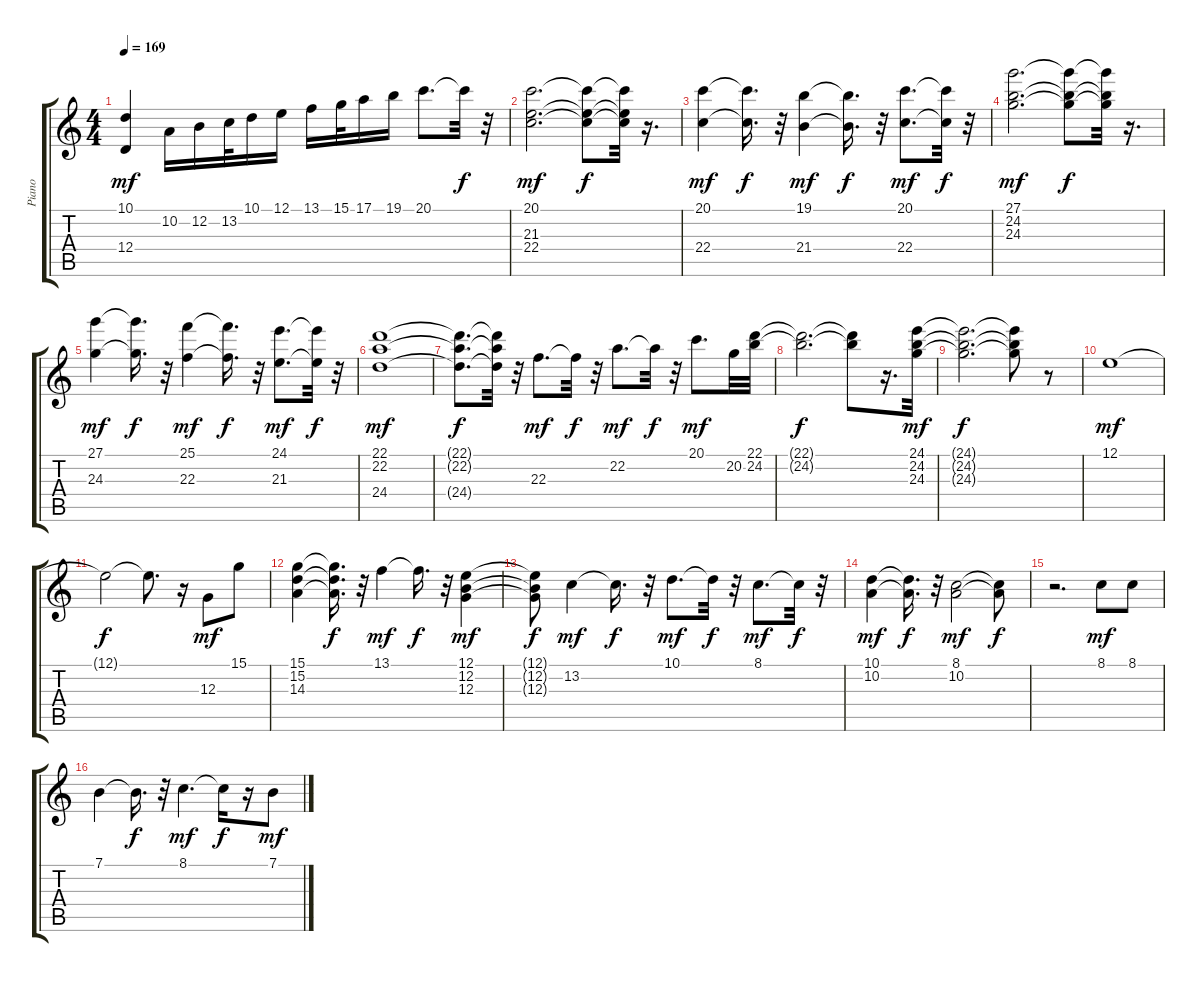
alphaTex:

\track ("Piano" "Piano") {instrument acousticgrandpiano}
\staff {score tabs}
\tuning (E4 B3 G3 D3 A2 E2) {hide}
\ts (4 4)
\tempo 169
\clef g2
\ks c
(10.1 12.4).4{dy mf} 10.2.16 12.2.16 13.2.32 10.1.16 12.1.16 13.1.16 15.1.32 17.1.16 19.1.16 20.1.8{d} 20.1{t}.32{dy f} r.32 |
(20.1 21.3 22.4).2{d dy mf} (20.1{t} 21.3{t} 22.4{t}).8{dy f} (20.1{t} 21.3{t} 22.4{t}).32 r.16{d} |
(20.1 22.4).4{dy mf} (20.1{t} 22.4{t}).16{d dy f} r.32 (19.1 21.4).4{dy mf} (19.1{t} 21.4{t}).16{d dy f} r.32 (20.1 22.4).8{d dy mf} (20.1{t} 22.4{t}).32{dy f} r.32 |
(27.1 24.2 24.3).2{d dy mf} (27.1{t} 24.2{t} 24.3{t}).8{dy f} (27.1{t} 24.2{t} 24.3{t}).32 r.16{d} |
(27.1 24.3).4{dy mf} (27.1{t} 24.3{t}).16{d dy f} r.32 (25.1 22.3).4{dy mf} (25.1{t} 22.3{t}).16{d dy f} r.32 (24.1 21.3).8{d dy mf} (24.1{t} 21.3{t}).32{dy f} r.32 |
(22.1 22.2 24.4).1{dy mf} |
(22.1{t} 22.2{t} 24.4{t}).8{d dy f} (22.1{t} 22.2{t} 24.4{t}).32 r.32 22.3.8{d dy mf} 22.3{t}.32{dy f} r.32 22.2.8{d dy mf} 22.2{t}.32{dy f} r.32 20.1.8{d dy mf} 20.2.32 (22.1 24.2).32 |
(22.1{t} 24.2{t}).2{d dy f} (22.1{t} 24.2{t}).8 r.16{d} (24.1 24.2 24.3).32{dy mf} |
(24.1{t} 24.2{t} 24.3{t}).2{d dy f} (24.1{t} 24.2{t} 24.3{t}).8 r.8 |
12.1.1{dy mf} |
12.1{t}.2{dy f} 12.1{t}.8{d} r.16 12.3.8{dy mf} 15.1.8 |
(15.1 15.2 14.3).4 (15.1{t} 15.2{t} 14.3{t}).16{d dy f} r.32 13.1.4{dy mf} 13.1{t}.16{d dy f} r.32 (12.1 12.2 12.3).4{dy mf} |
(12.1{t} 12.2{t} 12.3{t}).8{dy f} 13.2.4{dy mf} 13.2{t}.16{d dy f} r.32 10.1.8{d dy mf} 10.1{t}.32{dy f} r.32 8.1.8{d dy mf} 8.1{t}.32{dy f} r.32 |
(10.1 10.2).4{dy mf} (10.1{t} 10.2{t}).16{d dy f} r.32 (8.1 10.2).2{dy mf} (8.1{t} 10.2{t}).8{dy f} |
r.2{d} 8.1.8{dy mf} 8.1.8 |
7.1.4 7.1{t}.16{d dy f} r.32 8.1.4{d dy mf} 8.1{t}.16{dy f} r.16 7.1.8{dy mf}
